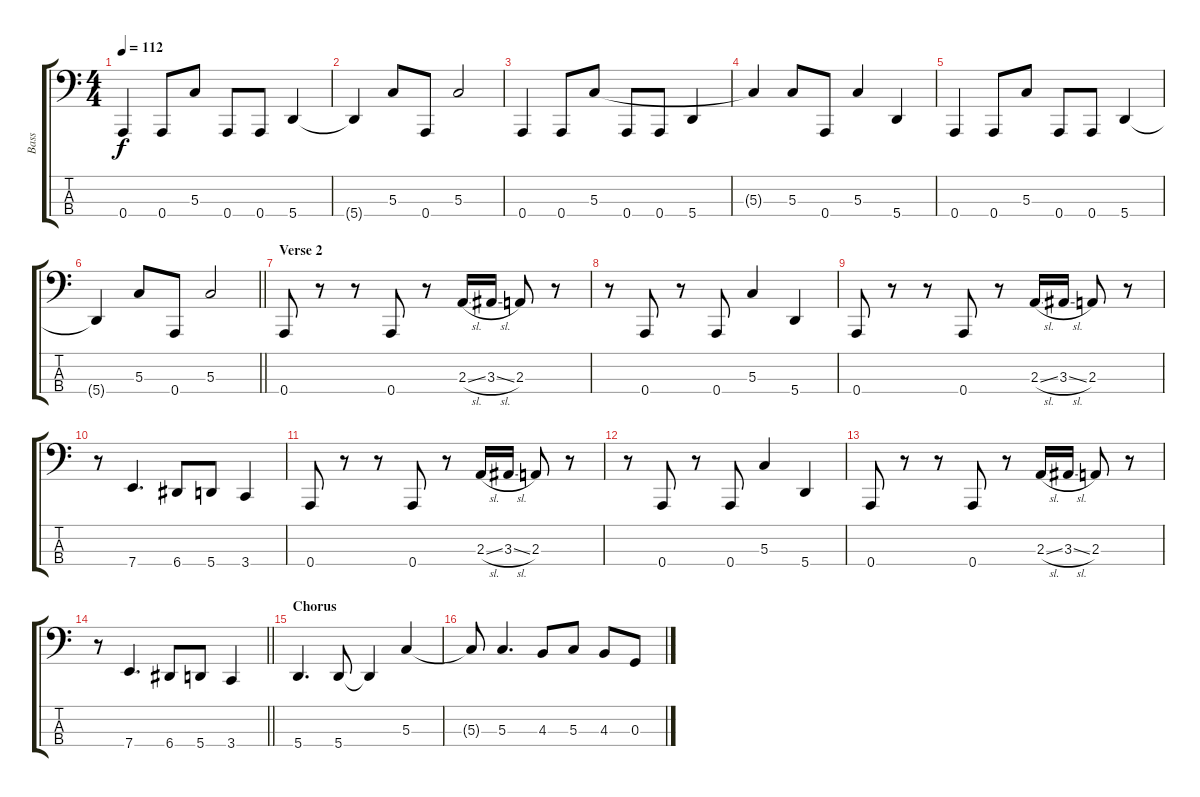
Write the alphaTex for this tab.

\track ("Bass" "Bass") {instrument electricbassfinger}
\staff {score tabs}
\tuning (F2 C2 G1 A0) {hide}
\ts (4 4)
\tempo 112
\clef f4
\ks c
0.4.4{dy f} 0.4.8 5.3.8 0.4.8 0.4.8 5.4.4 |
5.4{t}.4 5.3.8 0.4.8 5.3.2 |
0.4.4 0.4.8 5.3.8 0.4.8 0.4.8 5.4.4 |
5.3{t}.4 5.3.8 0.4.8 5.3.4 5.4.4 |
0.4.4 0.4.8 5.3.8 0.4.8 0.4.8 5.4.4 |
\barLineRight lightlight
5.4{t}.4 5.3.8 0.4.8 5.3.2 |
\section ("" "Verse 2")
0.4.8 r.8 r.8 0.4.8 r.8 2.3{sl}.16 3.3{sl}.16 2.3.8 r.8 |
r.8 0.4.8 r.8 0.4.8 5.3.4 5.4.4 |
0.4.8 r.8 r.8 0.4.8 r.8 2.3{sl}.16 3.3{sl}.16 2.3.8 r.8 |
r.8 7.4.4{d} 6.4.8 5.4.8 3.4.4 |
0.4.8 r.8 r.8 0.4.8 r.8 2.3{sl}.16 3.3{sl}.16 2.3.8 r.8 |
r.8 0.4.8 r.8 0.4.8 5.3.4 5.4.4 |
0.4.8 r.8 r.8 0.4.8 r.8 2.3{sl}.16 3.3{sl}.16 2.3.8 r.8 |
\barLineRight lightlight
r.8 7.4.4{d} 6.4.8 5.4.8 3.4.4 |
\section ("" "Chorus")
5.4.4{d} 5.4.8 5.4{t}.4 5.3.4 |
5.3{t}.8 5.3.4{d} 4.3.8 5.3.8 4.3.8 0.3.8
